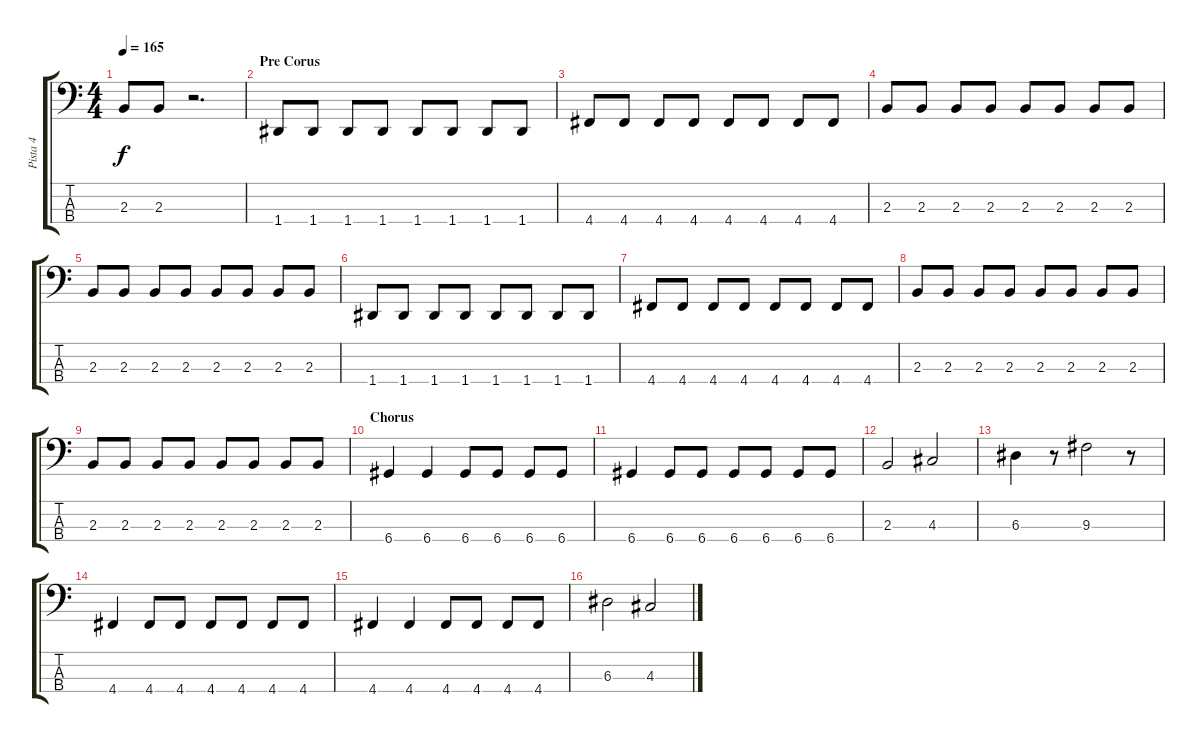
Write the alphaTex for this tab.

\track ("Pista 4" "Pista 4") {instrument acousticguitarnylon}
\staff {score tabs}
\tuning (G2 D2 A1 D1) {hide}
\ts (4 4)
\tempo 165
\clef f4
\ks c
2.3.8{dy f} 2.3.8 r.2{d} |
\section ("" "Pre Corus")
1.4.8 1.4.8 1.4.8 1.4.8 1.4.8 1.4.8 1.4.8 1.4.8 |
4.4.8 4.4.8 4.4.8 4.4.8 4.4.8 4.4.8 4.4.8 4.4.8 |
2.3.8 2.3.8 2.3.8 2.3.8 2.3.8 2.3.8 2.3.8 2.3.8 |
2.3.8 2.3.8 2.3.8 2.3.8 2.3.8 2.3.8 2.3.8 2.3.8 |
1.4.8 1.4.8 1.4.8 1.4.8 1.4.8 1.4.8 1.4.8 1.4.8 |
4.4.8 4.4.8 4.4.8 4.4.8 4.4.8 4.4.8 4.4.8 4.4.8 |
2.3.8 2.3.8 2.3.8 2.3.8 2.3.8 2.3.8 2.3.8 2.3.8 |
2.3.8 2.3.8 2.3.8 2.3.8 2.3.8 2.3.8 2.3.8 2.3.8 |
\section ("" "Chorus")
6.4.4 6.4.4 6.4.8 6.4.8 6.4.8 6.4.8 |
6.4.4 6.4.8 6.4.8 6.4.8 6.4.8 6.4.8 6.4.8 |
2.3.2 4.3.2 |
6.3.4 r.8 9.3.2 r.8 |
4.4.4 4.4.8 4.4.8 4.4.8 4.4.8 4.4.8 4.4.8 |
4.4.4 4.4.4 4.4.8 4.4.8 4.4.8 4.4.8 |
6.3.2 4.3.2
